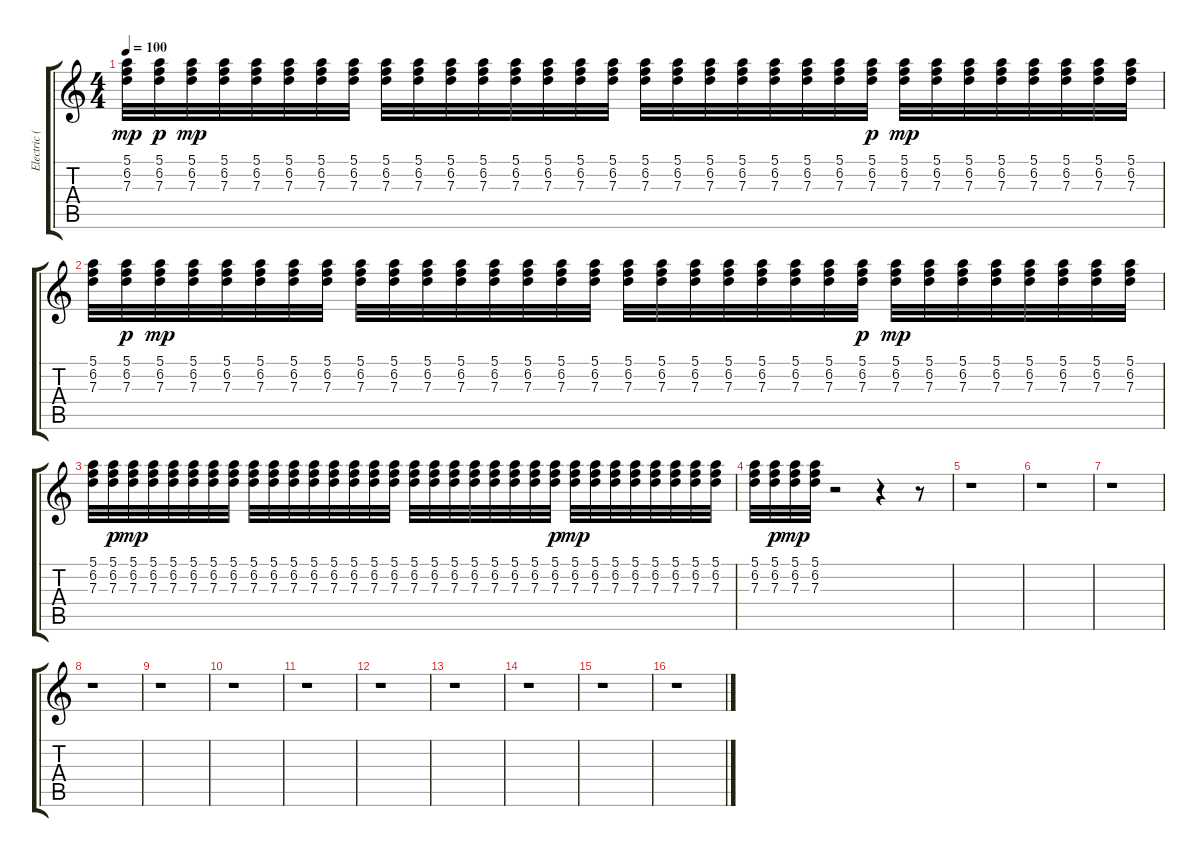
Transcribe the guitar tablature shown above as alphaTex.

\track ("Electric (clean)" "Electric (") {solo instrument electricguitarclean}
\staff {score tabs}
\tuning (E4 B3 G3 D3 A2 E2) {hide}
\ts (4 4)
\tempo 100
\clef g2
\ks c
(5.1 6.2 7.3).32{dy mp} (5.1 6.2 7.3).32{dy p} (5.1 6.2 7.3).32{dy mp} (5.1 6.2 7.3).32 (5.1 6.2 7.3).32 (5.1 6.2 7.3).32 (5.1 6.2 7.3).32 (5.1 6.2 7.3).32 (5.1 6.2 7.3).32 (5.1 6.2 7.3).32 (5.1 6.2 7.3).32 (5.1 6.2 7.3).32 (5.1 6.2 7.3).32 (5.1 6.2 7.3).32 (5.1 6.2 7.3).32 (5.1 6.2 7.3).32 (5.1 6.2 7.3).32 (5.1 6.2 7.3).32 (5.1 6.2 7.3).32 (5.1 6.2 7.3).32 (5.1 6.2 7.3).32 (5.1 6.2 7.3).32 (5.1 6.2 7.3).32 (5.1 6.2 7.3).32{dy p} (5.1 6.2 7.3).32{dy mp} (5.1 6.2 7.3).32 (5.1 6.2 7.3).32 (5.1 6.2 7.3).32 (5.1 6.2 7.3).32 (5.1 6.2 7.3).32 (5.1 6.2 7.3).32 (5.1 6.2 7.3).32 |
(5.1 6.2 7.3).32 (5.1 6.2 7.3).32{dy p} (5.1 6.2 7.3).32{dy mp} (5.1 6.2 7.3).32 (5.1 6.2 7.3).32 (5.1 6.2 7.3).32 (5.1 6.2 7.3).32 (5.1 6.2 7.3).32 (5.1 6.2 7.3).32 (5.1 6.2 7.3).32 (5.1 6.2 7.3).32 (5.1 6.2 7.3).32 (5.1 6.2 7.3).32 (5.1 6.2 7.3).32 (5.1 6.2 7.3).32 (5.1 6.2 7.3).32 (5.1 6.2 7.3).32 (5.1 6.2 7.3).32 (5.1 6.2 7.3).32 (5.1 6.2 7.3).32 (5.1 6.2 7.3).32 (5.1 6.2 7.3).32 (5.1 6.2 7.3).32 (5.1 6.2 7.3).32{dy p} (5.1 6.2 7.3).32{dy mp} (5.1 6.2 7.3).32 (5.1 6.2 7.3).32 (5.1 6.2 7.3).32 (5.1 6.2 7.3).32 (5.1 6.2 7.3).32 (5.1 6.2 7.3).32 (5.1 6.2 7.3).32 |
(5.1 6.2 7.3).32 (5.1 6.2 7.3).32{dy p} (5.1 6.2 7.3).32{dy mp} (5.1 6.2 7.3).32 (5.1 6.2 7.3).32 (5.1 6.2 7.3).32 (5.1 6.2 7.3).32 (5.1 6.2 7.3).32 (5.1 6.2 7.3).32 (5.1 6.2 7.3).32 (5.1 6.2 7.3).32 (5.1 6.2 7.3).32 (5.1 6.2 7.3).32 (5.1 6.2 7.3).32 (5.1 6.2 7.3).32 (5.1 6.2 7.3).32 (5.1 6.2 7.3).32 (5.1 6.2 7.3).32 (5.1 6.2 7.3).32 (5.1 6.2 7.3).32 (5.1 6.2 7.3).32 (5.1 6.2 7.3).32 (5.1 6.2 7.3).32 (5.1 6.2 7.3).32{dy p} (5.1 6.2 7.3).32{dy mp} (5.1 6.2 7.3).32 (5.1 6.2 7.3).32 (5.1 6.2 7.3).32 (5.1 6.2 7.3).32 (5.1 6.2 7.3).32 (5.1 6.2 7.3).32 (5.1 6.2 7.3).32 |
(5.1 6.2 7.3).32 (5.1 6.2 7.3).32{dy p} (5.1 6.2 7.3).32{dy mp} (5.1 6.2 7.3).32 r.2 r.4 r.8 |
r.1 |
r.1 |
r.1 |
r.1 |
r.1 |
r.1 |
r.1 |
r.1 |
r.1 |
r.1 |
r.1 |
r.1
